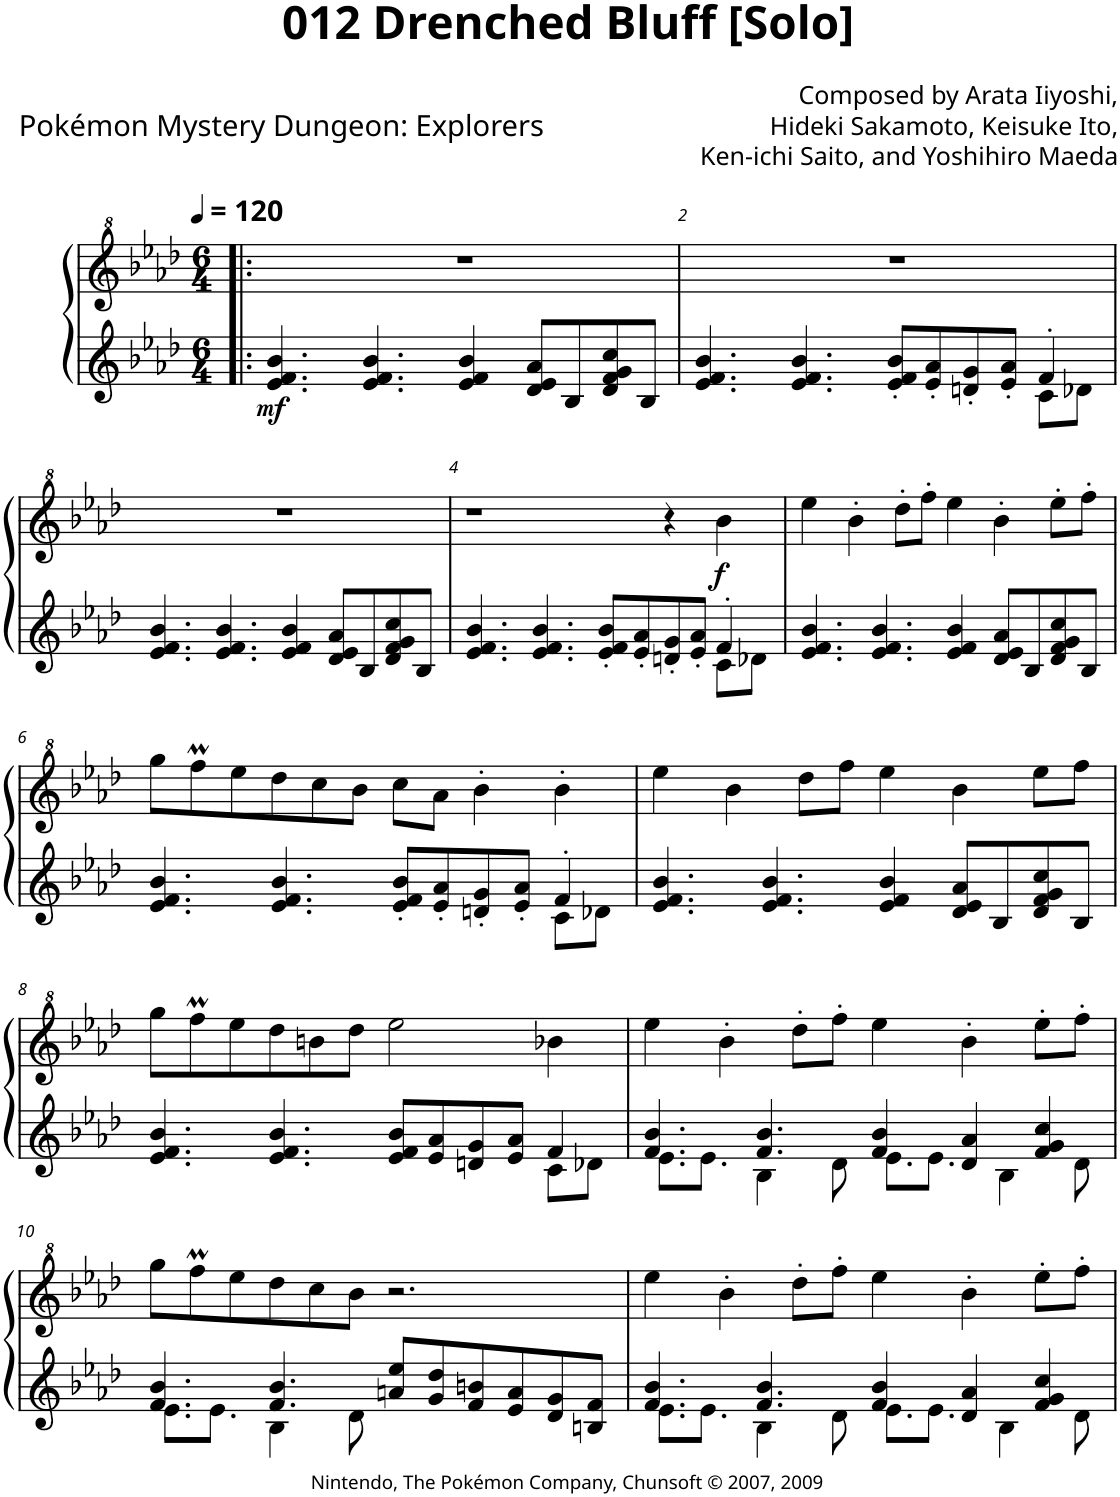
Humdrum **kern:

**kern	**kern	**dynam
*part1	*part1	*part1
*staff2	*staff1	*staff1/2
*I"Piano, Right	*	*
*I'Pno.	*	*
*clefG2	*clefG^2	*
*k[b-e-a-d-]	*k[b-e-a-d-]	*
*M6/4	*M6/4	*
*MM120	*MM120	*
=1!|:	=1!|:	=1!|:
!	!	!LO:DY:b=2
4.e-/ 4.f/ 4.b-/	1.r	mf
4.e-/ 4.f/ 4.b-/	.	.
4e-/ 4f/ 4b-/	.	.
8d-/ 8e-/ 8a-/L	.	.
8B-/	.	.
8d-/ 8f/ 8g/ 8cc/	.	.
8B-/J	.	.
=2	=2	=2
*^	*	*
4.e-/ 4.f/ 4.b-/	4ryy	1.r	.
*v	*v	*	*
4.e-/ 4.f/ 4.b-/	.	.
8e-/' 8f/' 8b-/'L	.	.
8e-/' 8a-/'	.	.
8dn/' 8g/'	.	.
8e-/' 8a-/'J	.	.
*^	*	*
4f'/	8c\L	.	.
.	8d-X\J	.	.
*v	*v	*	*
!!LO:LB:g=z
=3	=3	=3
4.e-/ 4.f/ 4.b-/	1.r	.
4.e-/ 4.f/ 4.b-/	.	.
4e-/ 4f/ 4b-/	.	.
8d-/ 8e-/ 8a-/L	.	.
8B-/	.	.
8d-/ 8f/ 8g/ 8cc/	.	.
8B-/J	.	.
=4	=4	=4
*^	*	*
4.e-/ 4.f/ 4.b-/	4ryy	1r	.
*v	*v	*	*
4.e-/ 4.f/ 4.b-/	.	.
8e-/' 8f/' 8b-/'L	.	.
8e-/' 8a-/'	.	.
8dn/' 8g/'	4r	.
8e-/' 8a-/'J	.	.
*^	*	*
!	!	!	!LO:DY:b
4f'/	8c\L	4bb-\	f
.	8d-X\J	.	.
*v	*v	*	*
=5	=5	=5
4.e-/ 4.f/ 4.b-/	4eee-\	.
.	4bb-'\	.
4.e-/ 4.f/ 4.b-/	.	.
.	8ddd-'\L	.
.	8fff'\J	.
4e-/ 4f/ 4b-/	4eee-\	.
8d-/ 8e-/ 8a-/L	4bb-'\	.
8B-/	.	.
8d-/ 8f/ 8g/ 8cc/	8eee-'\L	.
8B-/J	8fff'\J	.
!!LO:LB:g=z
=6	=6	=6
*^	*	*
4.e-/ 4.f/ 4.b-/	4ryy	8ggg\L	.
.	.	8fffM\	.
*v	*v	*	*
.	8eee-\	.
4.e-/ 4.f/ 4.b-/	8ddd-\	.
.	8ccc\	.
.	8bb-\J	.
8e-/' 8f/' 8b-/'L	8ccc\L	.
8e-/' 8a-/'	8aa-\J	.
8dn/' 8g/'	4bb-'\	.
8e-/' 8a-/'J	.	.
*^	*	*
4f'/	8c\L	4bb-'\	.
.	8d-X\J	.	.
*v	*v	*	*
=7	=7	=7
4.e-/ 4.f/ 4.b-/	4eee-\	.
.	4bb-\	.
4.e-/ 4.f/ 4.b-/	.	.
.	8ddd-\L	.
.	8fff\J	.
4e-/ 4f/ 4b-/	4eee-\	.
8d-/ 8e-/ 8a-/L	4bb-\	.
8B-/	.	.
8d-/ 8f/ 8g/ 8cc/	8eee-\L	.
8B-/J	8fff\J	.
!!LO:LB:g=z
=8	=8	=8
*^	*	*
4.e-/ 4.f/ 4.b-/	4ryy	8ggg\L	.
.	.	8fffM\	.
*v	*v	*	*
.	8eee-\	.
4.e-/ 4.f/ 4.b-/	8ddd-\	.
.	8bbn\	.
.	8ddd-\J	.
8e-/ 8f/ 8b-/L	2eee-\	.
8e-/ 8a-/	.	.
8dn/ 8g/	.	.
8e-/ 8a-/J	.	.
*^	*	*
4f/	8c\L	4bb-X\	.
.	8d-X\J	.	.
=9	=9	=9	=9
4.f/ 4.b-/	8.e-\L	4eee-\	.
.	8.e-\J	.	.
.	.	4bb-'\	.
4.f/ 4.b-/	4B-\	.	.
.	.	8ddd-'\L	.
.	8d-\	8fff'\J	.
4f/ 4b-/	8.e-\L	4eee-\	.
.	8.e-\J	.	.
4d-/ 4a-/	.	4bb-'\	.
.	4B-\	.	.
4f/ 4g/ 4cc/	.	8eee-'\L	.
.	8d-\	8fff'\J	.
!!LO:LB:g=z
=10	=10	=10	=10
4.f/ 4.b-/	8.e-\L	8ggg\L	.
.	.	8fffM\	.
.	8.e-\J	.	.
.	.	8eee-\	.
4.f/ 4.b-/	4B-\	8ddd-\	.
.	.	8ccc\	.
.	8d-\	8bb-\J	.
8an/ 8ee-/L	2.ryy	2.r	.
8g/ 8dd-/	.	.	.
8f/ 8bn/	.	.	.
8e-/ 8a/	.	.	.
8d-/ 8g/	.	.	.
8Bn/ 8f/J	.	.	.
=11	=11	=11	=11
8.e-\L	4.f/ 4.b-/	4eee-\	.
8.e-\J	.	.	.
.	.	4bb-'\	.
4B-\	4.f/ 4.b-/	.	.
.	.	8ddd-'\L	.
8d-\	.	8fff'\J	.
4f/ 4b-/	8.e-\L	4eee-\	.
.	8.e-\J	.	.
4d-/ 4a-/	.	4bb-'\	.
.	4B-\	.	.
4f/ 4g/ 4cc/	.	8eee-'\L	.
.	8d-\	8fff'\J	.
*v	*v	*	*
=	=	=
*-	*-	*-
